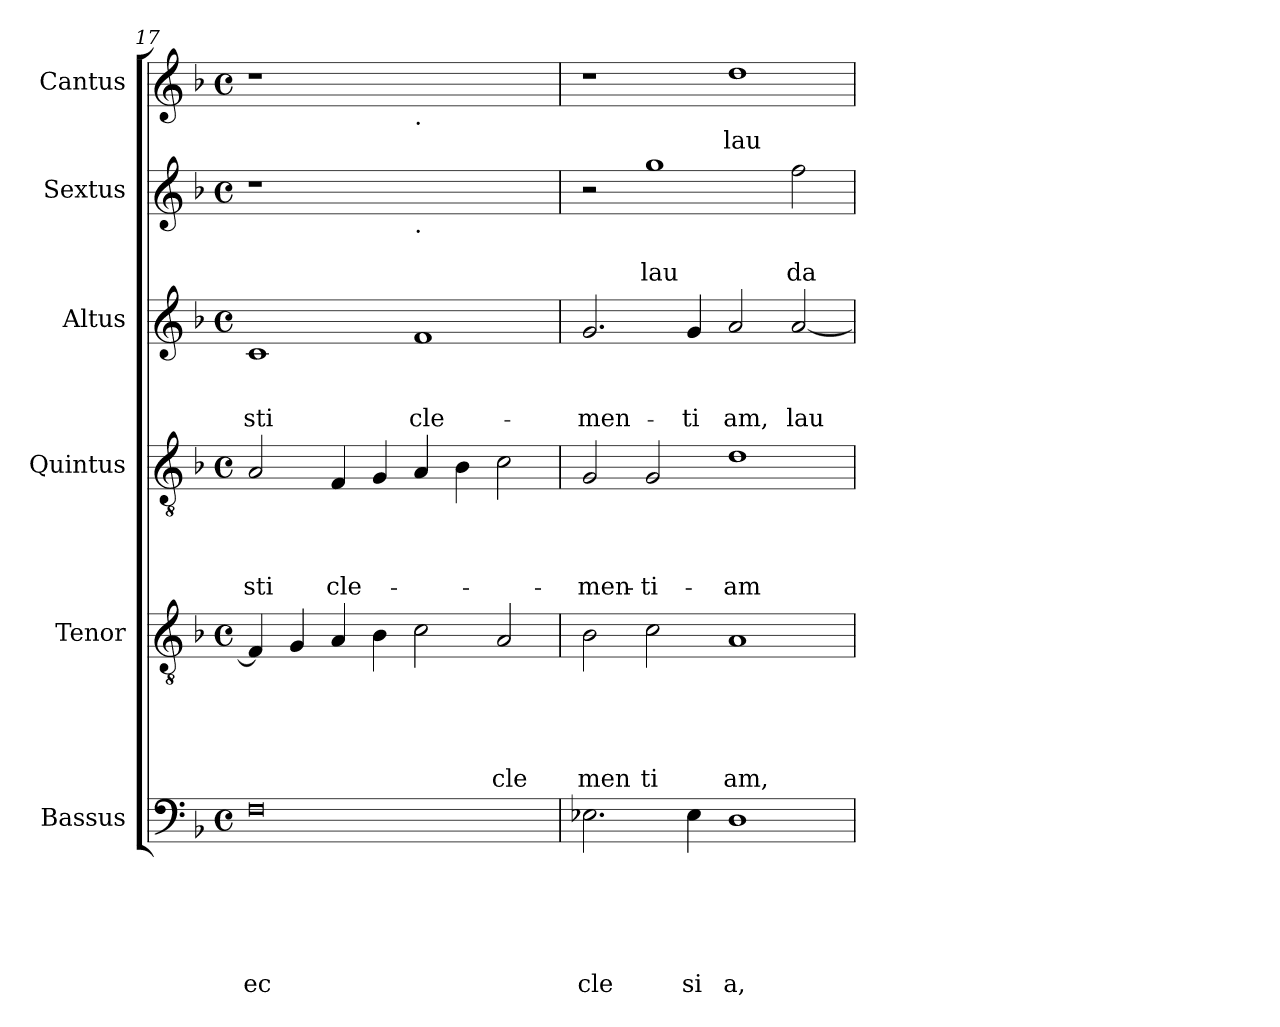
**kern	**text	**text	**text	**text	**text	**text	**kern	**text	**text	**text	**text	**text	**kern	**text	**text	**text	**text	**kern	**text	**text	**text	**kern	**text	**text	**kern	**text
*part6	*part6	*part6	*part6	*part6	*part6	*part6	*part5	*part5	*part5	*part5	*part5	*part5	*part4	*part4	*part4	*part4	*part4	*part3	*part3	*part3	*part3	*part2	*part2	*part2	*part1	*part1
*staff6	*staff6	*staff6	*staff6	*staff6	*staff6	*staff6	*staff5	*staff5	*staff5	*staff5	*staff5	*staff5	*staff4	*staff4	*staff4	*staff4	*staff4	*staff3	*staff3	*staff3	*staff3	*staff2	*staff2	*staff2	*staff1	*staff1
*I"Bassus	*	*	*	*	*	*	*I"Tenor	*	*	*	*	*	*I"Quintus	*	*	*	*	*I"Altus	*	*	*	*I"Sextus	*	*	*I"Cantus	*
*I'Bassus	*	*	*	*	*	*	*I'Tenor	*	*	*	*	*	*I'Quintus	*	*	*	*	*I'Altus	*	*	*	*I'Sextus	*	*	*I'Cantus	*
*clefF4	*	*	*	*	*	*	*clefGv2	*	*	*	*	*	*clefGv2	*	*	*	*	*clefG2	*	*	*	*clefG2	*	*	*clefG2	*
*k[b-]	*	*	*	*	*	*	*k[b-]	*	*	*	*	*	*k[b-]	*	*	*	*	*k[b-]	*	*	*	*k[b-]	*	*	*k[b-]	*
*F:	*	*	*	*	*	*	*F:	*	*	*	*	*	*F:	*	*	*	*	*F:	*	*	*	*F:	*	*	*F:	*
*M4/4	*	*	*	*	*	*	*M4/4	*	*	*	*	*	*M4/4	*	*	*	*	*M4/4	*	*	*	*M4/4	*	*	*M4/4	*
*met(c)	*	*	*	*	*	*	*met(c)	*	*	*	*	*	*met(c)	*	*	*	*	*met(c)	*	*	*	*met(c)	*	*	*met(c)	*
=17	=17	=17	=17	=17	=17	=17	=17	=17	=17	=17	=17	=17	=17	=17	=17	=17	=17	=17	=17	=17	=17	=17	=17	=17	=17	=17
!	!	!	!	!	!	!LO:LY:b	!	!	!	!	!	!	!	!	!	!	!LO:LY:b	!	!	!	!LO:LY:b	!	!	!	!	!
0F	.	.	.	.	.	ec	4F/]	.	.	.	.	.	2A/	.	.	.	-sti	1c	.	.	-sti	1r	.	.	1r	.
.	.	.	.	.	.	.	4G/	.	.	.	.	.	.	.	.	.	.	.	.	.	.	.	.	.	.	.
!	!	!	!	!	!	!	!	!	!	!	!	!	!	!	!	!	!LO:LY:b	!	!	!	!	!	!	!	!	!
.	.	.	.	.	.	.	4A/	.	.	.	.	.	4F/	.	.	.	cle-	.	.	.	.	.	.	.	.	.
.	.	.	.	.	.	.	4B-\	.	.	.	.	.	4G/	.	.	.	.	.	.	.	.	.	.	.	.	.
!	!	!	!	!	!	!	!	!	!	!	!	!	!	!	!	!	!	!	!	!	!	!	!	!	!LO:TX:b:t=.	!
!	!	!	!	!	!	!	!	!	!	!	!	!	!	!	!	!	!	!	!	!	!	!LO:TX:b:t=.	!	!	!	!
!	!	!	!	!	!	!	!	!	!	!	!	!	!	!	!	!	!	!	!	!	!LO:LY:b	!	!	!	!	!
.	.	.	.	.	.	.	2c\	.	.	.	.	.	4A/	.	.	.	.	1f	.	.	cle-	1ryy	.	.	1ryy	.
.	.	.	.	.	.	.	.	.	.	.	.	.	4B-\	.	.	.	.	.	.	.	.	.	.	.	.	.
!	!	!	!	!	!	!	!	!	!	!	!	!LO:LY:b	!	!	!	!	!	!	!	!	!	!	!	!	!	!
.	.	.	.	.	.	.	2A/	.	.	.	.	cle	2c\	.	.	.	.	.	.	.	.	.	.	.	.	.
=18!	=18!	=18!	=18!	=18!	=18!	=18!	=18!	=18!	=18!	=18!	=18!	=18!	=18!	=18!	=18!	=18!	=18!	=18!	=18!	=18!	=18!	=18!	=18!	=18!	=18!	=18!
!	!	!	!	!	!	!LO:LY:b	!	!	!	!	!	!LO:LY:b	!	!	!	!	!LO:LY:b	!	!	!	!LO:LY:b	!	!	!	!	!
2.E-X\	.	.	.	.	.	cle	2B-\	.	.	.	.	men	2G/	.	.	.	-men-	2.g/	.	.	-men-	2r	.	.	1r	.
!	!	!	!	!	!	!	!	!	!	!	!	!LO:LY:b	!	!	!	!	!LO:LY:b	!	!	!	!	!	!	!LO:LY:b	!	!
.	.	.	.	.	.	.	2c\	.	.	.	.	ti	2G/	.	.	.	-ti-	.	.	.	.	1gg	.	lau	.	.
!	!	!	!	!	!	!LO:LY:b	!	!	!	!	!	!	!	!	!	!	!	!	!	!	!LO:LY:b	!	!	!	!	!
4E-\	.	.	.	.	.	si	.	.	.	.	.	.	.	.	.	.	.	4g/	.	.	-ti	.	.	.	.	.
!	!	!	!	!	!	!LO:LY:b	!	!	!	!	!	!LO:LY:b	!	!	!	!	!LO:LY:b	!	!	!	!LO:LY:b	!	!	!	!	!LO:LY:b
1D	.	.	.	.	.	a,	1A	.	.	.	.	am,	1d	.	.	.	-am	2a/	.	.	am,	.	.	.	1dd	lau-
!	!	!	!	!	!	!	!	!	!	!	!	!	!	!	!	!	!	!	!	!	!LO:LY:b	!	!	!LO:LY:b	!	!
.	.	.	.	.	.	.	.	.	.	.	.	.	.	.	.	.	.	[<2a/	.	.	lau-	2ff\	.	da	.	.
=!	=!	=!	=!	=!	=!	=!	=!	=!	=!	=!	=!	=!	=!	=!	=!	=!	=!	=!	=!	=!	=!	=!	=!	=!	=!	=!
*-	*-	*-	*-	*-	*-	*-	*-	*-	*-	*-	*-	*-	*-	*-	*-	*-	*-	*-	*-	*-	*-	*-	*-	*-	*-	*-
